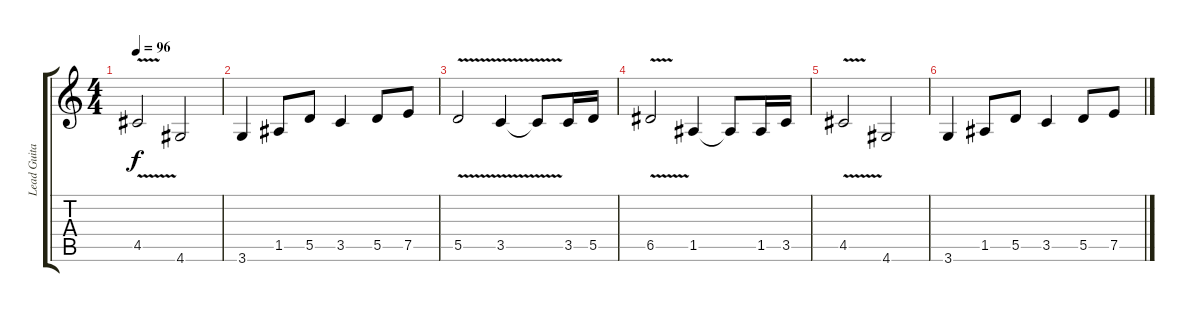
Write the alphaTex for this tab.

\track ("Lead Guitar" "Lead Guita") {instrument distortionguitar}
\staff {score tabs}
\tuning (E4 B3 G3 D3 A2 E2) {hide}
\ts (4 4)
\tempo 96
\clef g2
\ks c
4.5{v}.2{dy f} 4.6.2 |
3.6.4 1.5.8 5.5.8 3.5.4 5.5.8 7.5.8 |
5.5{v}.2 3.5{v}.4 3.5{t}.8 3.5.16 5.5.16 |
6.5{v}.2 1.5.4 1.5{t}.8 1.5.16 3.5.16 |
4.5{v}.2 4.6.2 |
3.6.4 1.5.8 5.5.8 3.5.4 5.5.8 7.5.8
